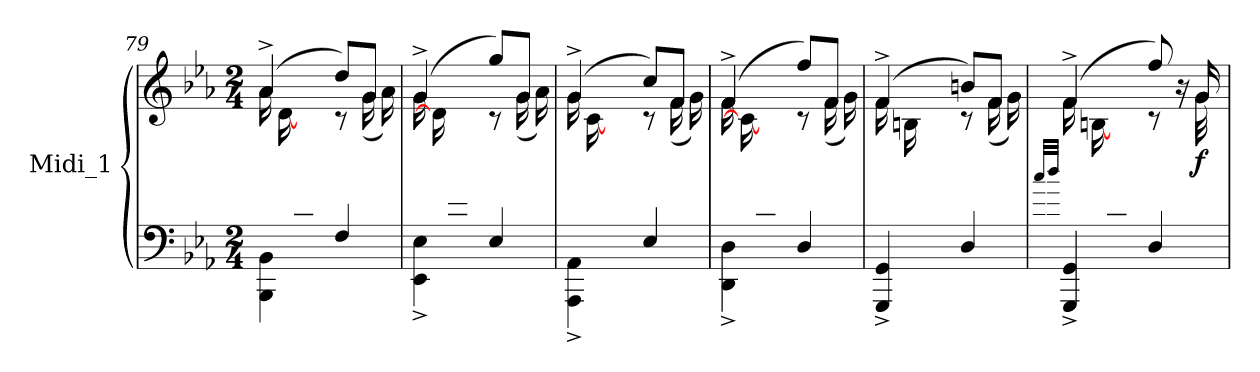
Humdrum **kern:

**kern	**kern	**dynam
*part1	*part1	*part1
*staff2	*staff1	*staff1/2
*I"Midi_1	*	*
*clefF4	*clefG2	*
*k[b-e-a-]	*k[b-e-a-]	*
*E-:	*E-:	*
*M2/4	*M2/4	*
=79	=79	=79
*^	*^	*
8ryy	4BBB-\ 4BB-\	(>4a-^/	16a-\LL	.
.	.	.	[16d\	.
16c/	.	.	8ryy	.
16B-/JJ	.	.	.	.
4ryy	4F/	8dd/L)	8r	.
.	.	8g/J	(16g\LL	.
.	.	.	16a-\JJ)	.
=80	=80	=80	=80	=80
8ryy	4EE-\^ 4E-\^	(>4g^/	16g\LL	.
.	.	.	16d\]	.
16e-/	.	.	8ryy	.
16B-/JJ	.	.	.	.
4ryy	4E-/	8gg/L)	8r	.
.	.	8g/J	(16g\LL	.
.	.	.	16a-\JJ)	.
!!LO:PB:g=z	!!
=81	=81	=81	=81	=81
8ryy	4AAA-\^ 4AA-\^	(>4g^/	16g\LL	.
.	.	.	[16c\	.
16B-/	.	.	8ryy	.
16A-/JJ	.	.	.	.
4ryy	4E-/	8cc/L)	8r	.
.	.	8f/J	(16f\LL	.
.	.	.	16g\JJ)	.
=82	=82	=82	=82	=82
8ryy	4DD\^ 4D\^	(>4f^/	16f\LL	.
.	.	.	16c\_	.
16d/	.	.	8ryy	.
16A-/JJ	.	.	.	.
4ryy	4D/	8ff/L)	8r	.
.	.	8f/J	(16f\LL	.
.	.	.	16g\JJ)	.
=83	=83	=83	=83	=83
8ryy	4GGG/^ 4GG/^	(>4f^/	16f\LL	.
.	.	.	16Bn\	.
16An/	.	.	8ryy	.
16G/JJ	.	.	.	.
4ryy	4D/	8bn/L)	8r	.
.	.	8f/J	(16f\LL	.
.	.	.	16g\JJ)	.
=84	=84	=84	=84	=84
.	32qcc/LLL	.	.	.
.	32qdd/JJJ	.	.	.
8ryy	4GGG/^ 4GG/^	(>4f^/	16f\LL	.
.	.	.	[16Bn\	.
16d/	.	.	8ryy	.
16G/JJ	.	.	.	.
4ryy	4D/	8ff/)	8r	.
.	.	16ryy	16r	.
!	!	!	!	!LO:DY:b
.	.	16g/	32g\	f
.	.	.	32ryy	.
*v	*v	*	*	*
*	*v	*v	*
=	=	=
*-	*-	*-
